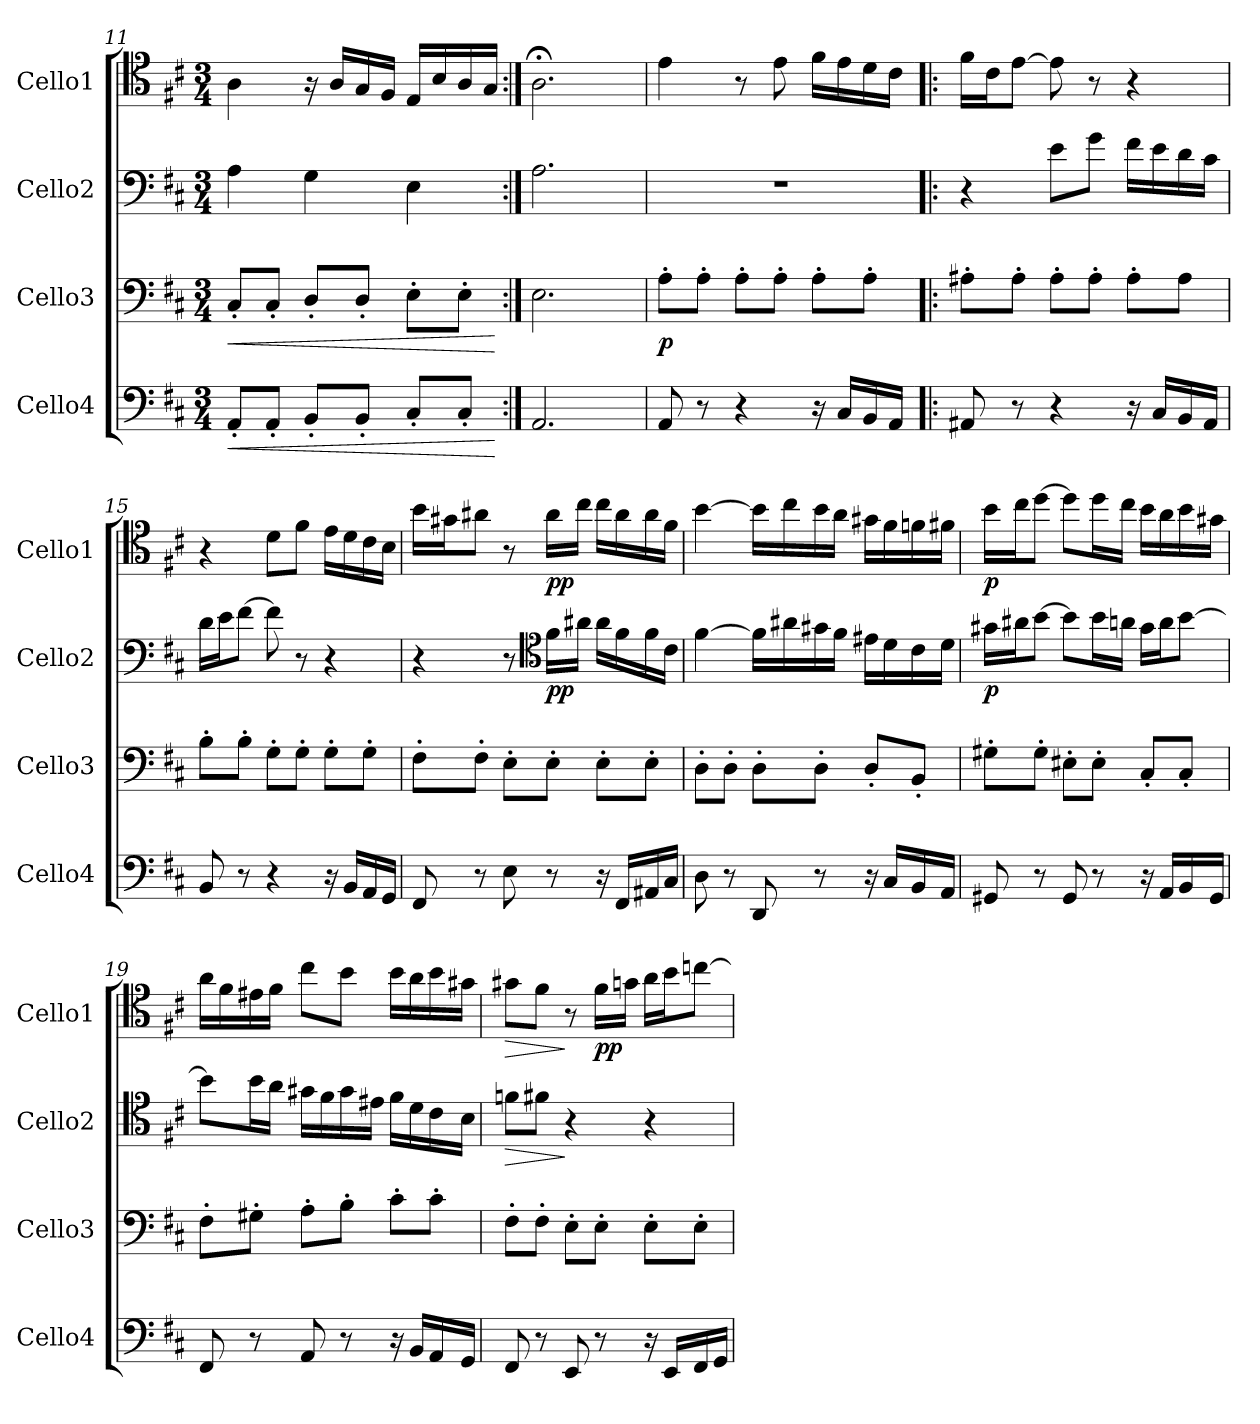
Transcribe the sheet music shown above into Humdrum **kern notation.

**kern	**dynam	**kern	**dynam	**kern	**dynam	**kern	**dynam
*part4	*part4	*part3	*part3	*part2	*part2	*part1	*part1
*staff4	*staff4	*staff3	*staff3	*staff2	*staff2	*staff1	*staff1
*I"Cello4	*	*I"Cello3	*	*I"Cello2	*	*I"Cello1	*
*I'Cello4	*	*I'Cello3	*	*I'Cello2	*	*I'Cello1	*
!!LO:PB:g=z
*clefF4	*	*clefF4	*	*clefF4	*	*clefC4	*
*k[f#c#]	*	*k[f#c#]	*	*k[f#c#]	*	*k[f#c#]	*
*M3/4	*	*M3/4	*	*M3/4	*	*M3/4	*
=11	=11	=11	=11	=11	=11	=11	=11
!	!LO:HP:b	!	!LO:HP:b	!	!	!	!
8AA'/L	<	8C#'/L	<	4A\	.	4A\	.
8AA'/J	.	8C#'/J	.	.	.	.	.
8BB'/L	.	8D'/L	.	4G\	.	16r	.
.	.	.	.	.	.	16A/LL	.
8BB'/J	.	8D'/J	.	.	.	16G/	.
.	.	.	.	.	.	16F#/JJ	.
8C#'/L	.	8E'\L	.	4E\	.	16E/LL	.
.	.	.	.	.	.	16B/	.
8C#'/J	.	8E'\J	.	.	.	16A/	.
.	.	.	.	.	.	16G/JJ	.
.	[	.	[	.	.	.	.
=12:|!	=12:|!	=12:|!	=12:|!	=12:|!	=12:|!	=12:|!	=12:|!
2.AA/	.	2.E\	.	2.A\	.	2.A;<\	.
=13	=13	=13	=13	=13	=13	=13	=13
!	!	!	!LO:DY:b	!	!	!	!
8AA/	.	8A'\L	p	2.r	.	4e\	.
8r	.	8A'\J	.	.	.	.	.
4r	.	8A'\L	.	.	.	8r	.
.	.	8A'\J	.	.	.	8e\	.
16r	.	8A'\L	.	.	.	16f#\LL	.
16C#/LL	.	.	.	.	.	16e\	.
16BB/	.	8A'\J	.	.	.	16d\	.
16AA/JJ	.	.	.	.	.	16c#\JJ	.
=14!|:	=14!|:	=14!|:	=14!|:	=14!|:	=14!|:	=14!|:	=14!|:
8AA#X/	.	8A#X'\L	.	4r	.	16f#\LL	.
.	.	.	.	.	.	16c#\J	.
8r	.	8A#'\J	.	.	.	[8e\J	.
4r	.	8A#'\L	.	8e\L	.	8e\]	.
.	.	8A#'\J	.	8g\J	.	8r	.
16r	.	8A#'\L	.	16f#\LL	.	4r	.
16C#/LL	.	.	.	16e\	.	.	.
16BB/	.	8A#\J	.	16d\	.	.	.
16AA#/JJ	.	.	.	16c#\JJ	.	.	.
=15	=15	=15	=15	=15	=15	=15	=15
8BB/	.	8B'\L	.	16d\LL	.	4r	.
.	.	.	.	16e\J	.	.	.
8r	.	8B'\J	.	[8f#\J	.	.	.
4r	.	8G'\L	.	8f#\]	.	8d\L	.
.	.	8G'\J	.	8r	.	8f#\J	.
16r	.	8G'\L	.	4r	.	16e\LL	.
16BB/LL	.	.	.	.	.	16d\	.
16AA/	.	8G'\J	.	.	.	16c#\	.
16GG/JJ	.	.	.	.	.	16B\JJ	.
!!LO:LB:g=z
=16	=16	=16	=16	=16	=16	=16	=16
8FF#/	.	8F#'\L	.	4r	.	16b\LL	.
.	.	.	.	.	.	16g#X\J	.
8r	.	8F#'\J	.	.	.	8a#X\J	.
8E\	.	8E'\L	.	8r	.	8r	.
*	*	*	*	*clefC4	*	*	*
!	!	!	!	!	!LO:DY:b	!	!LO:DY:b
8r	.	8E'\J	.	16f#\LL	pp	16a#\LL	pp
.	.	.	.	16a#X\JJ	.	16cc#\JJ	.
16r	.	8E'\L	.	16a#\LL	.	16cc#\LL	.
16FF#/LL	.	.	.	16f#\	.	16a#\	.
16AA#X/	.	8E'\J	.	16f#\	.	16a#\	.
16C#/JJ	.	.	.	16c#\JJ	.	16f#\JJ	.
=17	=17	=17	=17	=17	=17	=17	=17
8D\	.	8D'\L	.	[4f#\	.	[4b\	.
8r	.	8D'\J	.	.	.	.	.
8DD/	.	8D'\L	.	16f#\LL]	.	16b\LL]	.
.	.	.	.	16a#X\	.	16cc#\	.
8r	.	8D'\J	.	16g#X\	.	16b\	.
.	.	.	.	16f#\JJ	.	16a\JJ	.
16r	.	8D'/L	.	16e#X\LL	.	16g#X\LL	.
16C#/LL	.	.	.	16d\	.	16f#\	.
16BB/	.	8BB'/J	.	16c#\	.	16fn\	.
16AA/JJ	.	.	.	16d\JJ	.	16f#X\JJ	.
!!LO:LB:g=z
=18	=18	=18	=18	=18	=18	=18	=18
!	!	!	!	!	!LO:DY:b	!	!LO:DY:b
8GG#X/	.	8G#X'\L	.	16g#X\LL	p	16b\LL	p
.	.	.	.	16a#X\J	.	16cc#\J	.
8r	.	8G#'\J	.	[8b\J	.	[8dd\J	.
8GG#/	.	8E#X'\L	.	8b\L]	.	8dd\L]	.
8r	.	8E#'\J	.	16b\L	.	16dd\L	.
.	.	.	.	16an\JJ	.	16cc#\JJ	.
16r	.	8C#'/L	.	16g#\LL	.	16b\LL	.
16AA/LL	.	.	.	16a\J	.	16a\	.
16BB/	.	8C#'/J	.	[8b\J	.	16b\	.
16GG#/JJ	.	.	.	.	.	16g#X\JJ	.
=19	=19	=19	=19	=19	=19	=19	=19
8FF#/	.	8F#'\L	.	8b\L]	.	16a\LL	.
.	.	.	.	.	.	16f#\	.
8r	.	8G#X'\J	.	16b\L	.	16e#X\	.
.	.	.	.	16a\JJ	.	16f#\JJ	.
8AA/	.	8A'\L	.	16g#X\LL	.	8cc#\L	.
.	.	.	.	16f#\	.	.	.
8r	.	8B'\J	.	16g#\	.	8b\J	.
.	.	.	.	16e#X\JJ	.	.	.
16r	.	8c#'\L	.	16f#\LL	.	16b\LL	.
16BB/LL	.	.	.	16d\	.	16a\	.
16AA/	.	8c#'\J	.	16c#\	.	16b\	.
16GG/JJ	.	.	.	16B\JJ	.	16g#X\JJ	.
!!LO:PB:g=z
=20	=20	=20	=20	=20	=20	=20	=20
!	!	!	!	!	!LO:HP:b	!	!LO:HP:b
8FF#/	.	8F#'\L	.	8fn\L	>	8g#X\L	>
8r	.	8F#'\J	.	8f#X\J	.	8f#\J	.
8EE/	.	8E'\L	.	4r	]	8r	]
!	!	!	!	!	!	!	!LO:DY:b
8r	.	8E'\J	.	.	.	16f#\LL	pp
.	.	.	.	.	.	16gn\JJ	.
16r	.	8E'\L	.	4r	.	16a\LL	.
16EE/LL	.	.	.	.	.	16b\J	.
16FF#/	.	8E'\J	.	.	.	[8ccn\J	.
16GG/JJ	.	.	.	.	.	.	.
=	=	=	=	=	=	=	=
*-	*-	*-	*-	*-	*-	*-	*-
